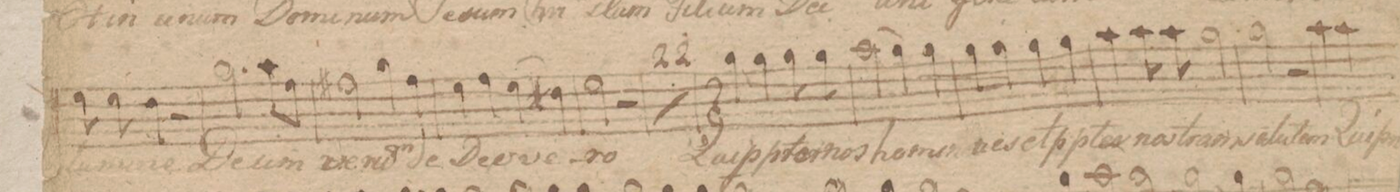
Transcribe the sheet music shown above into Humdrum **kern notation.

**kern	**text
*I"Alto	*
*clefC3	*
*k[f#c#]	*
*met(c|)	*
*M2/2	*
8f#\	lu-
8f#\	-mi-
4e\	-ne
2r	.
=51	=51
2.a\	De-
8b\L	-um
8g\J	.
=52	=52
2g#X\	ve-
4a\	-ru(m)
4g#\	de
=53	=53
4f#\	De-
4g\	-o
(4f#\	ve-
4e#X\)	.
=54	=54
2f#\	-ro
2r	.
=55	=55
1r	.
=56	=56
1r	.
=57	=57
1r	.
=58	=58
1r	.
=59	=59
1r	.
=60	=60
1r	.
=61	=61
1r	.
=62	=62
1r	.
=63	=63
1r	.
=64	=64
1r	.
=65	=65
1r	.
=66	=66
1r	.
=67	=67
1r	.
=68	=68
1r	.
=69	=69
1r	.
=70	=70
1r	.
=71	=71
1r	.
=72	=72
1r	.
=73	=73
1r	.
=74	=74
1r	.
=75	=75
1r	.
=76	=76
1r	.
=77	=77
4r	.
4a\	Qui
4a\	p(ro)-
8a\	-pter
8a\	nos
=78	=78
(2b\	ho-
4a\)	.
4a\	-mi
=79	=79
4a\	-nes
4a\	et
4a\	p(ro)-
4a\	-pter
=80	=80
4b\	nos-
8b\	-tram
8b\	sa-
2a\	-lu-
=81	=81
2a\	-tem
2r	.
=82	=82
4b\	Qui
4b\	p(ro)-
*-	*-
